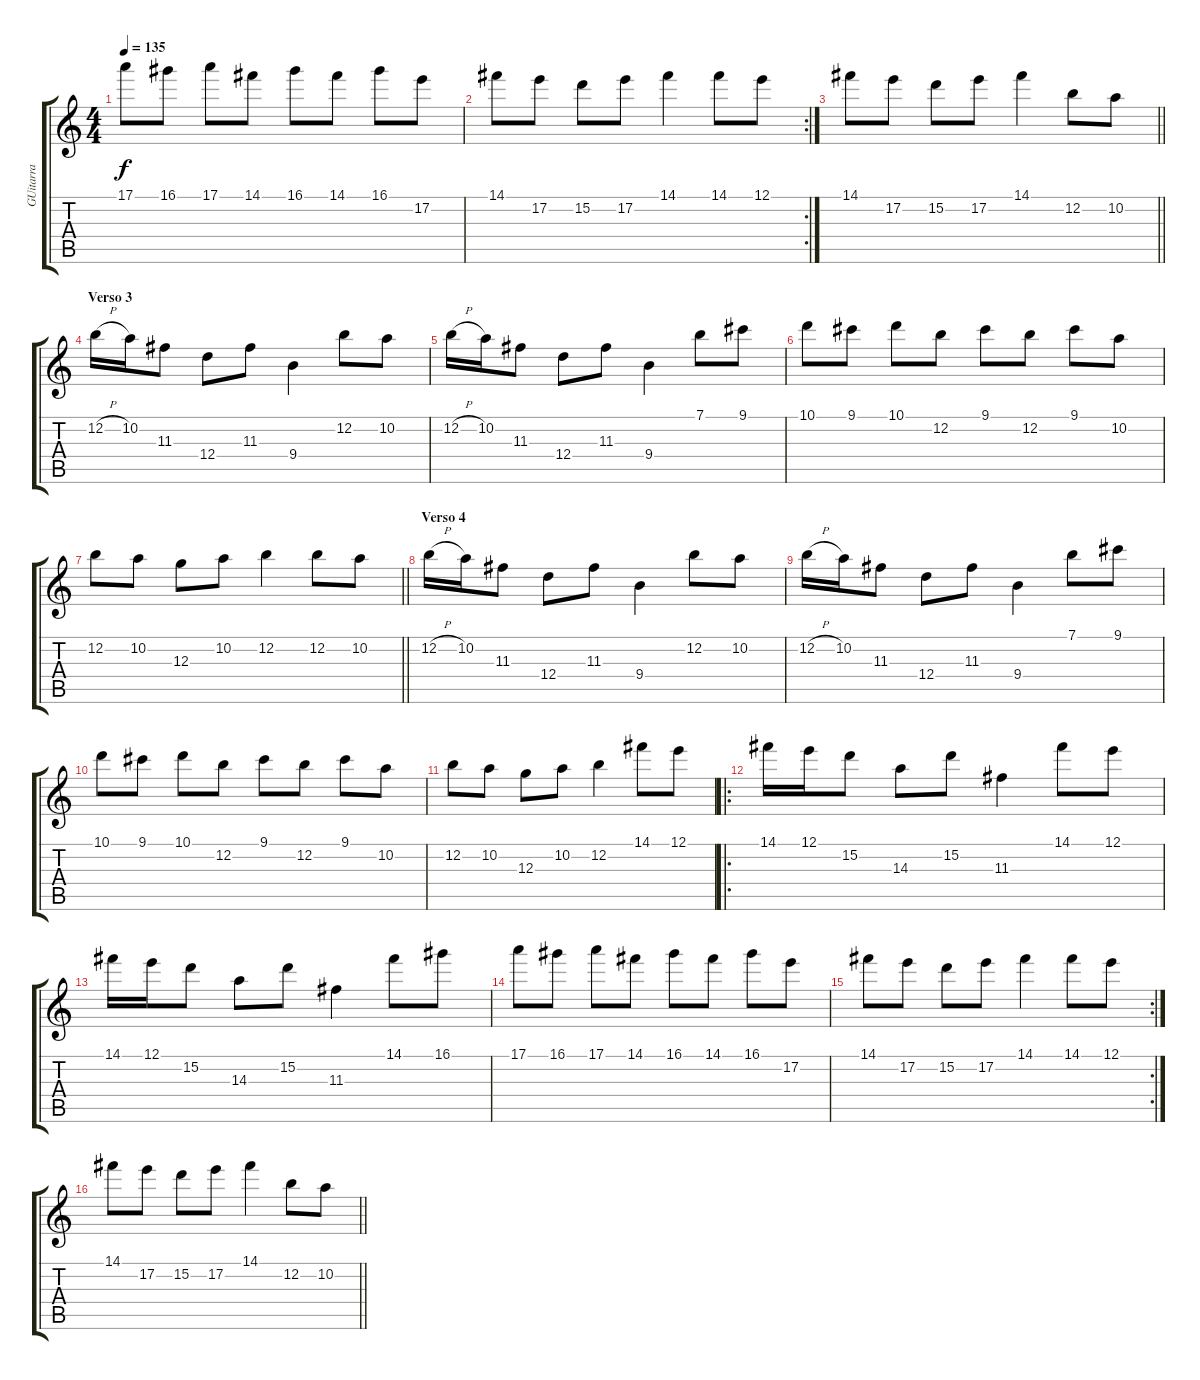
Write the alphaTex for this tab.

\track ("GUitarra" "GUitarra") {instrument overdrivenguitar}
\staff {score tabs}
\tuning (E4 B3 G3 D3 A2 E2) {hide}
\ts (4 4)
\tempo 135
\clef g2
\ks c
17.1.8{dy f} 16.1.8 17.1.8 14.1.8 16.1.8 14.1.8 16.1.8 17.2.8 |
\rc 2
14.1.8 17.2.8 15.2.8 17.2.8 14.1.4 14.1.8 12.1.8 |
\barLineRight lightlight
14.1.8 17.2.8 15.2.8 17.2.8 14.1.4 12.2.8 10.2.8 |
\section ("" "Verso 3")
12.2{h}.16 10.2.16 11.3.8 12.4.8 11.3.8 9.4.4 12.2.8 10.2.8 |
12.2{h}.16 10.2.16 11.3.8 12.4.8 11.3.8 9.4.4 7.1.8 9.1.8 |
10.1.8 9.1.8 10.1.8 12.2.8 9.1.8 12.2.8 9.1.8 10.2.8 |
\barLineRight lightlight
12.2.8 10.2.8 12.3.8 10.2.8 12.2.4 12.2.8 10.2.8 |
\section ("" "Verso 4")
12.2{h}.16 10.2.16 11.3.8 12.4.8 11.3.8 9.4.4 12.2.8 10.2.8 |
12.2{h}.16 10.2.16 11.3.8 12.4.8 11.3.8 9.4.4 7.1.8 9.1.8 |
10.1.8 9.1.8 10.1.8 12.2.8 9.1.8 12.2.8 9.1.8 10.2.8 |
12.2.8 10.2.8 12.3.8 10.2.8 12.2.4 14.1.8 12.1.8 |
\ro
14.1.16 12.1.16 15.2.8 14.3.8 15.2.8 11.3.4 14.1.8 12.1.8 |
14.1.16 12.1.16 15.2.8 14.3.8 15.2.8 11.3.4 14.1.8 16.1.8 |
17.1.8 16.1.8 17.1.8 14.1.8 16.1.8 14.1.8 16.1.8 17.2.8 |
\rc 2
14.1.8 17.2.8 15.2.8 17.2.8 14.1.4 14.1.8 12.1.8 |
\barLineRight lightlight
14.1.8 17.2.8 15.2.8 17.2.8 14.1.4 12.2.8 10.2.8
